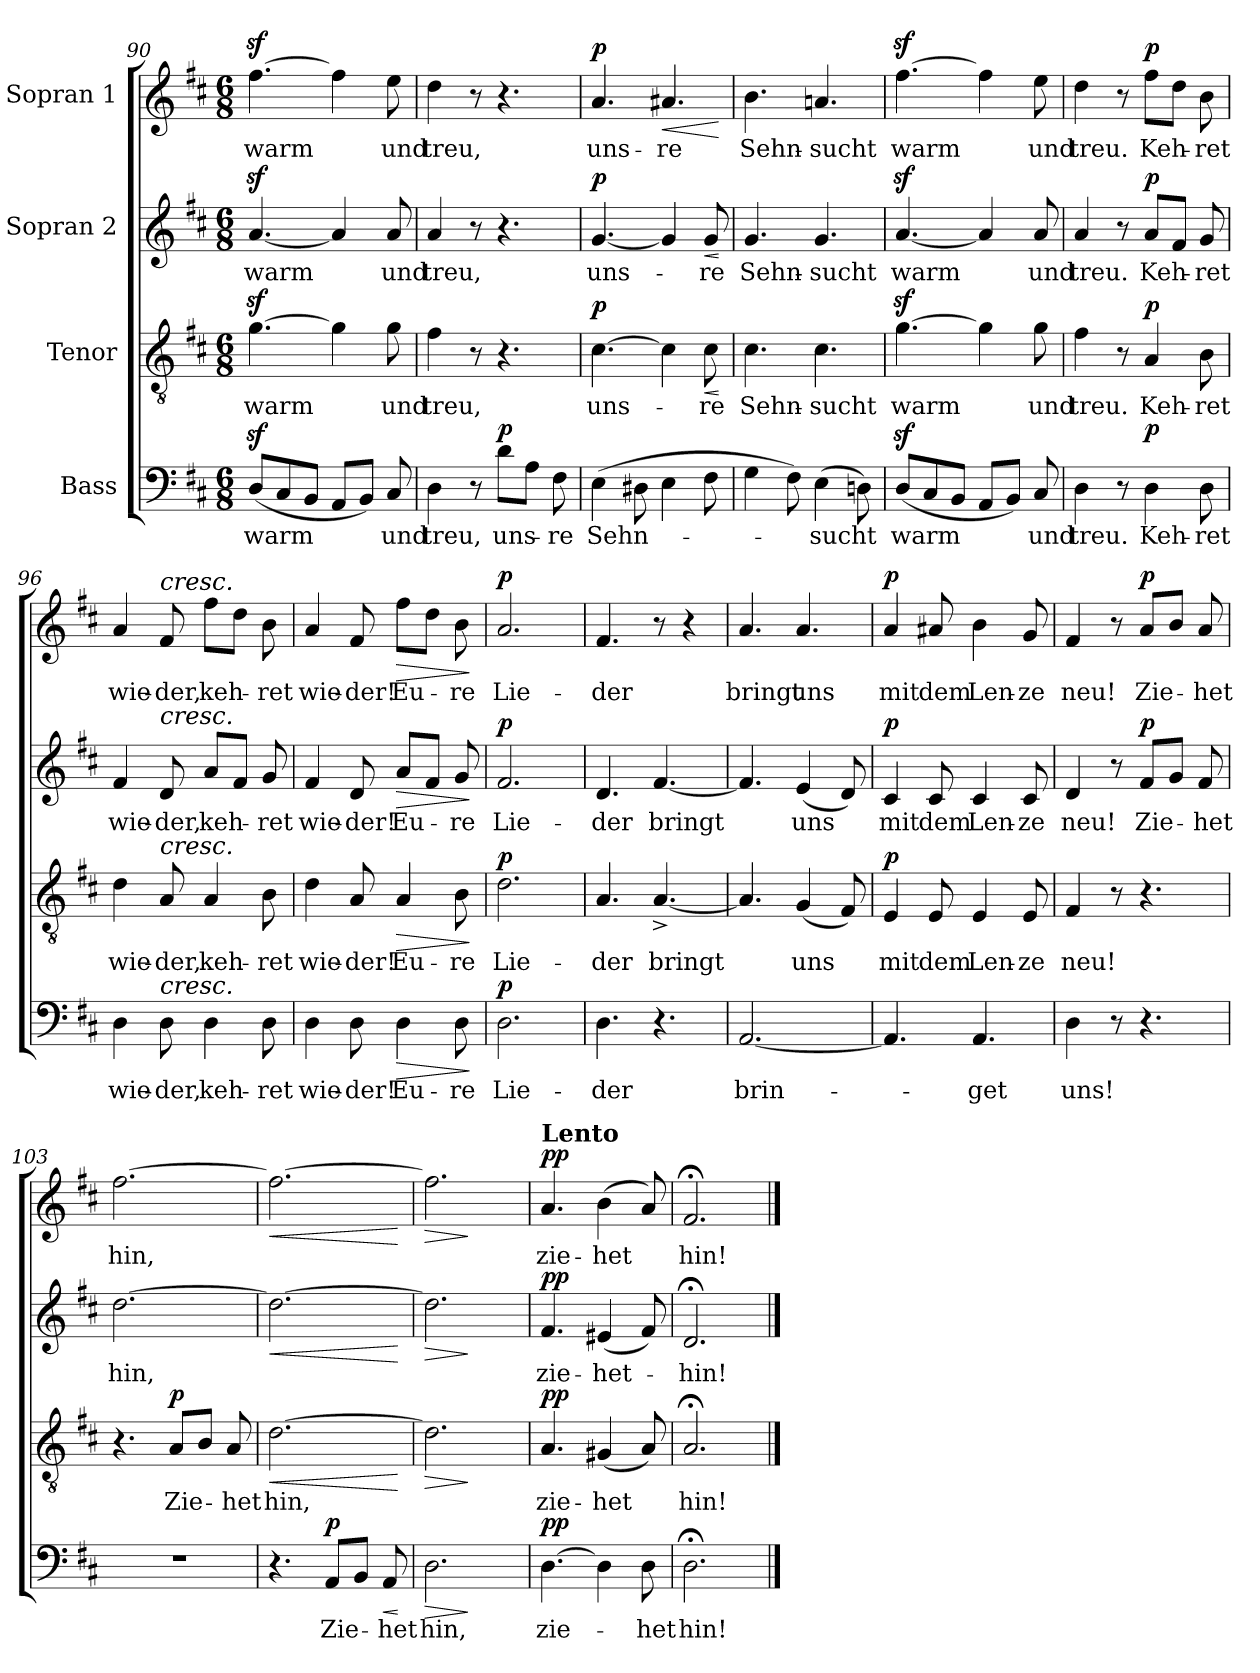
**kern	**text	**dynam	**kern	**text	**dynam	**kern	**text	**dynam	**kern	**text	**dynam
*part4	*part4	*part4	*part3	*part3	*part3	*part2	*part2	*part2	*part1	*part1	*part1
*staff4	*staff4	*staff4	*staff3	*staff3	*staff3	*staff2	*staff2	*staff2	*staff1	*staff1	*staff1
*I"Bass	*	*	*I"Tenor	*	*	*I"Sopran 2	*	*	*I"Sopran 1	*	*
*clefF4	*	*	*clefGv2	*	*	*clefG2	*	*	*clefG2	*	*
*k[f#c#]	*	*	*k[f#c#]	*	*	*k[f#c#]	*	*	*k[f#c#]	*	*
*M6/8	*	*	*M6/8	*	*	*M6/8	*	*	*M6/8	*	*
=90	=90	=90	=90	=90	=90	=90	=90	=90	=90	=90	=90
!	!LO:LY:b	!	!	!LO:LY:b	!	!	!LO:LY:b	!	!	!LO:LY:b	!
(8Dz>/L	-warm	.	[4.gz>\	warm	.	[4.az>/	warm	.	[4.ff#z>\	warm	.
8C#/	.	.	.	.	.	.	.	.	.	.	.
8BB/J	.	.	.	.	.	.	.	.	.	.	.
8AA/L	.	.	4g\]	.	.	4a/]	.	.	4ff#\]	.	.
8BB/J)	.	.	.	.	.	.	.	.	.	.	.
!	!LO:LY:b	!	!	!LO:LY:b	!	!	!LO:LY:b	!	!	!LO:LY:b	!
8C#/	und	.	8g\	und	.	8a/	und	.	8ee\	und	.
!!LO:LB:g=z
=91	=91	=91	=91	=91	=91	=91	=91	=91	=91	=91	=91
!	!LO:LY:b	!	!	!LO:LY:b	!	!	!LO:LY:b	!	!	!LO:LY:b	!
4D\	treu,	.	4f#\	treu,	.	4a/	treu,	.	4dd\	treu,	.
8r	.	.	8r	.	.	8r	.	.	8r	.	.
!	!LO:LY:b	!LO:DY:a	!	!	!	!	!	!	!	!	!
8d\L	uns-	p	4.r	.	.	4.r	.	.	4.r	.	.
8A\J	.	.	.	.	.	.	.	.	.	.	.
!	!LO:LY:b	!	!	!	!	!	!	!	!	!	!
8F#\	-re	.	.	.	.	.	.	.	.	.	.
=92	=92	=92	=92	=92	=92	=92	=92	=92	=92	=92	=92
!	!LO:LY:b	!	!	!LO:LY:b	!LO:DY:a	!	!LO:LY:b	!LO:DY:a	!	!LO:LY:b	!LO:DY:a
(4E\	Sehn-	.	[4.c#\	uns-	p	[4.g/	uns-	p	4.a/	uns-	p
8D#X\	.	.	.	.	.	.	.	.	.	.	.
!	!	!	!	!	!	!	!	!	!	!LO:LY:b	!LO:HP:b
4E\	.	.	4c#\]	.	.	4g/]	.	.	4.a#X/	-re	<
!	!	!	!	!LO:LY:b	!LO:HP:b	!	!LO:LY:b	!LO:HP:b	!	!	!
8F#\	.	.	8c#\	-re	<	8g/	-re	<	.	.	.
.	.	.	.	.	[	.	.	[	.	.	[
=93	=93	=93	=93	=93	=93	=93	=93	=93	=93	=93	=93
!	!	!	!	!LO:LY:b	!	!	!LO:LY:b	!	!	!LO:LY:b	!
4G\	.	.	4.c#\	Sehn-	.	4.g/	Sehn-	.	4.b\	Sehn-	.
8F#\)	.	.	.	.	.	.	.	.	.	.	.
!	!LO:LY:b	!	!	!LO:LY:b	!	!	!LO:LY:b	!	!	!LO:LY:b	!
(4E\	-sucht	.	4.c#\	-sucht	.	4.g/	-sucht	.	4.an/	-sucht	.
8Dn\)	.	.	.	.	.	.	.	.	.	.	.
=94	=94	=94	=94	=94	=94	=94	=94	=94	=94	=94	=94
!	!LO:LY:b	!	!	!LO:LY:b	!	!	!LO:LY:b	!	!	!LO:LY:b	!
(8Dz>/L	-warm	.	[4.gz>\	warm	.	[4.az>/	warm	.	[4.ff#z>\	warm	.
8C#/	.	.	.	.	.	.	.	.	.	.	.
8BB/J	.	.	.	.	.	.	.	.	.	.	.
8AA/L	.	.	4g\]	.	.	4a/]	.	.	4ff#\]	.	.
8BB/J)	.	.	.	.	.	.	.	.	.	.	.
!	!LO:LY:b	!	!	!LO:LY:b	!	!	!LO:LY:b	!	!	!LO:LY:b	!
8C#/	und	.	8g\	und	.	8a/	und	.	8ee\	und	.
!!LO:PB:g=z
=95	=95	=95	=95	=95	=95	=95	=95	=95	=95	=95	=95
!	!LO:LY:b	!	!	!LO:LY:b	!	!	!LO:LY:b	!	!	!LO:LY:b	!
4D\	treu.	.	4f#\	treu.	.	4a/	treu.	.	4dd\	treu.	.
8r	.	.	8r	.	.	8r	.	.	8r	.	.
!	!LO:LY:b	!LO:DY:a	!	!LO:LY:b	!LO:DY:a	!	!LO:LY:b	!LO:DY:a	!	!LO:LY:b	!LO:DY:a
4D\	Keh-	p	4A/	Keh-	p	8a/L	Keh-	p	8ff#\L	Keh-	p
.	.	.	.	.	.	8f#/J	.	.	8dd\J	.	.
!	!LO:LY:b	!	!	!LO:LY:b	!	!	!LO:LY:b	!	!	!LO:LY:b	!
8D\	-ret	.	8B\	-ret	.	8g/	-ret	.	8b\	-ret	.
=96	=96	=96	=96	=96	=96	=96	=96	=96	=96	=96	=96
!	!LO:LY:b	!	!	!LO:LY:b	!	!	!LO:LY:b	!	!	!LO:LY:b	!
4D\	wie-	.	4d\	wie-	.	4f#/	wie-	.	4a/	wie-	.
!	!	!	!	!	!	!	!	!	!LO:TX:a:i:t=cresc.	!	!
!	!	!	!	!	!	!LO:TX:a:i:t=cresc.	!	!	!	!	!
!	!	!	!LO:TX:a:i:t=cresc.	!	!	!	!	!	!	!	!
!LO:TX:a:i:t=cresc.	!	!	!	!	!	!	!	!	!	!	!
!	!LO:LY:b	!	!	!LO:LY:b	!	!	!LO:LY:b	!	!	!LO:LY:b	!
8D\	-der,	.	8A/	-der,	.	8d/	-der,	.	8f#/	-der,	.
!	!LO:LY:b	!	!	!LO:LY:b	!	!	!LO:LY:b	!	!	!LO:LY:b	!
4D\	keh-	.	4A/	keh-	.	8a/L	keh-	.	8ff#\L	keh-	.
.	.	.	.	.	.	8f#/J	.	.	8dd\J	.	.
!	!LO:LY:b	!	!	!LO:LY:b	!	!	!LO:LY:b	!	!	!LO:LY:b	!
8D\	-ret	.	8B\	-ret	.	8g/	-ret	.	8b\	-ret	.
=97	=97	=97	=97	=97	=97	=97	=97	=97	=97	=97	=97
!	!LO:LY:b	!	!	!LO:LY:b	!	!	!LO:LY:b	!	!	!LO:LY:b	!
4D\	wie-	.	4d\	wie-	.	4f#/	wie-	.	4a/	wie-	.
!	!LO:LY:b	!	!	!LO:LY:b	!	!	!LO:LY:b	!	!	!LO:LY:b	!
8D\	-der!	.	8A/	-der!	.	8d/	-der!	.	8f#/	-der!	.
!	!LO:LY:b	!LO:HP:b	!	!LO:LY:b	!LO:HP:b	!	!LO:LY:b	!LO:HP:b	!	!LO:LY:b	!LO:HP:b
4D\	Eu-	>	4A/	Eu-	>	8a/L	Eu-	>	8ff#\L	Eu-	>
.	.	.	.	.	.	8f#/J	.	.	8dd\J	.	.
!	!LO:LY:b	!	!	!LO:LY:b	!	!	!LO:LY:b	!	!	!LO:LY:b	!
8D\	-re	.	8B\	-re	.	8g/	-re	.	8b\	-re	.
.	.	]	.	.	]	.	.	]	.	.	]
!!LO:LB:g=z
=98	=98	=98	=98	=98	=98	=98	=98	=98	=98	=98	=98
!	!LO:LY:b	!LO:DY:a	!	!LO:LY:b	!LO:DY:a	!	!LO:LY:b	!LO:DY:a	!	!LO:LY:b	!LO:DY:a
2.D\	Lie-	p	2.d\	Lie-	p	2.f#/	Lie-	p	2.a/	Lie-	p
=99	=99	=99	=99	=99	=99	=99	=99	=99	=99	=99	=99
!	!LO:LY:b	!	!	!LO:LY:b	!	!	!LO:LY:b	!	!	!LO:LY:b	!
4.D\	-der	.	4.A/	-der	.	4.d/	-der	.	4.f#/	-der	.
!	!	!	!	!LO:LY:b	!	!	!LO:LY:b	!	!	!	!
4.r	.	.	[4.A^/	bringt	.	[4.f#/	bringt	.	8r	.	.
.	.	.	.	.	.	.	.	.	4r	.	.
=100	=100	=100	=100	=100	=100	=100	=100	=100	=100	=100	=100
!	!LO:LY:b	!	!	!	!	!	!	!	!	!LO:LY:b	!
[2.AA/	brin-	.	4.A/]	.	.	4.f#/]	.	.	4.a/	bringt	.
!	!	!	!	!LO:LY:b	!	!	!LO:LY:b	!	!	!LO:LY:b	!
.	.	.	(4G/	uns	.	(4e/	uns	.	4.a/	uns	.
.	.	.	8F#/)	.	.	8d/)	.	.	.	.	.
=101	=101	=101	=101	=101	=101	=101	=101	=101	=101	=101	=101
!	!	!	!	!LO:LY:b	!LO:DY:a	!	!LO:LY:b	!LO:DY:a	!	!LO:LY:b	!LO:DY:a
4.AA/]	.	.	4E/	mit	p	4c#/	mit	p	4a/	mit	p
!	!	!	!	!LO:LY:b	!	!	!LO:LY:b	!	!	!LO:LY:b	!
.	.	.	8E/	dem	.	8c#/	dem	.	8a#X/	dem	.
!	!LO:LY:b	!	!	!LO:LY:b	!	!	!LO:LY:b	!	!	!LO:LY:b	!
4.AA/	-get	.	4E/	Len-	.	4c#/	Len-	.	4b\	Len-	.
!	!	!	!	!LO:LY:b	!	!	!LO:LY:b	!	!	!LO:LY:b	!
.	.	.	8E/	-ze	.	8c#/	-ze	.	8g/	-ze	.
=102	=102	=102	=102	=102	=102	=102	=102	=102	=102	=102	=102
!	!LO:LY:b	!	!	!LO:LY:b	!	!	!LO:LY:b	!	!	!LO:LY:b	!
4D\	uns!	.	4F#/	neu!	.	4d/	neu!	.	4f#/	neu!	.
8r	.	.	8r	.	.	8r	.	.	8r	.	.
!	!	!	!	!	!	!	!LO:LY:b	!LO:DY:a	!	!LO:LY:b	!LO:DY:a
4.r	.	.	4.r	.	.	8f#/L	Zie-	p	8a/L	Zie-	p
.	.	.	.	.	.	8g/J	.	.	8b/J	.	.
!	!	!	!	!	!	!	!LO:LY:b	!	!	!LO:LY:b	!
.	.	.	.	.	.	8f#/	-het	.	8a/	-het	.
!!LO:LB:g=z
=103	=103	=103	=103	=103	=103	=103	=103	=103	=103	=103	=103
!	!	!	!	!	!	!	!LO:LY:b	!	!	!LO:LY:b	!
2.r	.	.	4.r	.	.	[2.dd\	hin,	.	[2.ff#\	hin,	.
!	!	!	!	!LO:LY:b	!LO:DY:a	!	!	!	!	!	!
.	.	.	8A/L	Zie-	p	.	.	.	.	.	.
.	.	.	8B/J	.	.	.	.	.	.	.	.
!	!	!	!	!LO:LY:b	!	!	!	!	!	!	!
.	.	.	8A/	-het	.	.	.	.	.	.	.
=104	=104	=104	=104	=104	=104	=104	=104	=104	=104	=104	=104
!	!	!	!	!LO:LY:b	!LO:HP:b	!	!	!LO:HP:b	!	!	!LO:HP:b
4.r	.	.	[2.d\	hin,	<	2.dd\_	.	<	2.ff#\_	.	<
!	!LO:LY:b	!LO:DY:a	!	!	!	!	!	!	!	!	!
8AA/L	Zie-	p	.	.	.	.	.	.	.	.	.
8BB/J	.	.	.	.	.	.	.	.	.	.	.
!	!LO:LY:b	!LO:HP:b	!	!	!	!	!	!	!	!	!
8AA/	-het	<	.	.	.	.	.	.	.	.	.
.	.	[	.	.	[	.	.	[	.	.	[
=105	=105	=105	=105	=105	=105	=105	=105	=105	=105	=105	=105
!	!LO:LY:b	!LO:HP:b	!	!	!LO:HP:b	!	!	!LO:HP:b	!	!	!LO:HP:b
2.D\	hin,	>	2.d\]	.	>	2.dd\]	.	>	2.ff#\]	.	>
.	.	]	.	.	]	.	.	]	.	.	]
=106	=106	=106	=106	=106	=106	=106	=106	=106	=106	=106	=106
!	!	!	!	!	!	!	!	!	!LO:TX:a:B:t=Lento	!	!
!	!LO:LY:b	!LO:DY:a	!	!LO:LY:b	!LO:DY:a	!	!LO:LY:b	!LO:DY:a	!	!LO:LY:b	!LO:DY:a
[4.D\	zie-	pp	4.A/	zie-	pp	4.f#/	zie-	pp	4.a/	zie-	pp
!	!	!	!	!LO:LY:b	!	!	!LO:LY:b	!	!	!LO:LY:b	!
4D\]	.	.	(4G#X/	-het	.	(4e#X/	-het-	.	(4b\	-het	.
!	!LO:LY:b	!	!	!	!	!	!	!	!	!	!
8D\	-het	.	8A/)	.	.	8f#/)	.	.	8a/)	.	.
=107	=107	=107	=107	=107	=107	=107	=107	=107	=107	=107	=107
!	!LO:LY:b	!	!	!LO:LY:b	!	!	!LO:LY:b	!	!	!LO:LY:b	!
2.D;<\	hin!	.	2.A;</	hin!	.	2.d;</	-hin!	.	2.f#;</	hin!	.
==	==	==	==	==	==	==	==	==	==	==	==
*-	*-	*-	*-	*-	*-	*-	*-	*-	*-	*-	*-
